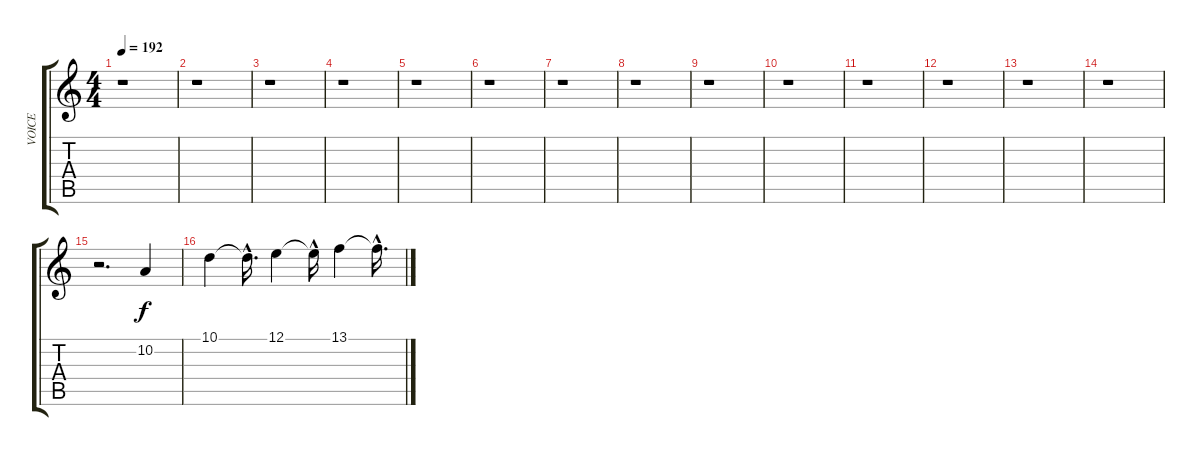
\track ("     VOICE" "     VOICE") {instrument electricpiano2}
\staff {score tabs}
\tuning (E4 B3 G3 D3 A2 E2) {hide}
\ts (4 4)
\tempo 192
\clef g2
\ks c
r.1{dy f} |
r.1 |
r.1 |
r.1 |
r.1 |
r.1 |
r.1 |
r.1 |
r.1 |
r.1 |
r.1 |
r.1 |
r.1 |
r.1 |
r.2{d} 10.2.4 |
10.1.4 10.1{hac t}.16{d} 12.1.4 12.1{hac t}.16 13.1.4 13.1{hac t}.16{d}
